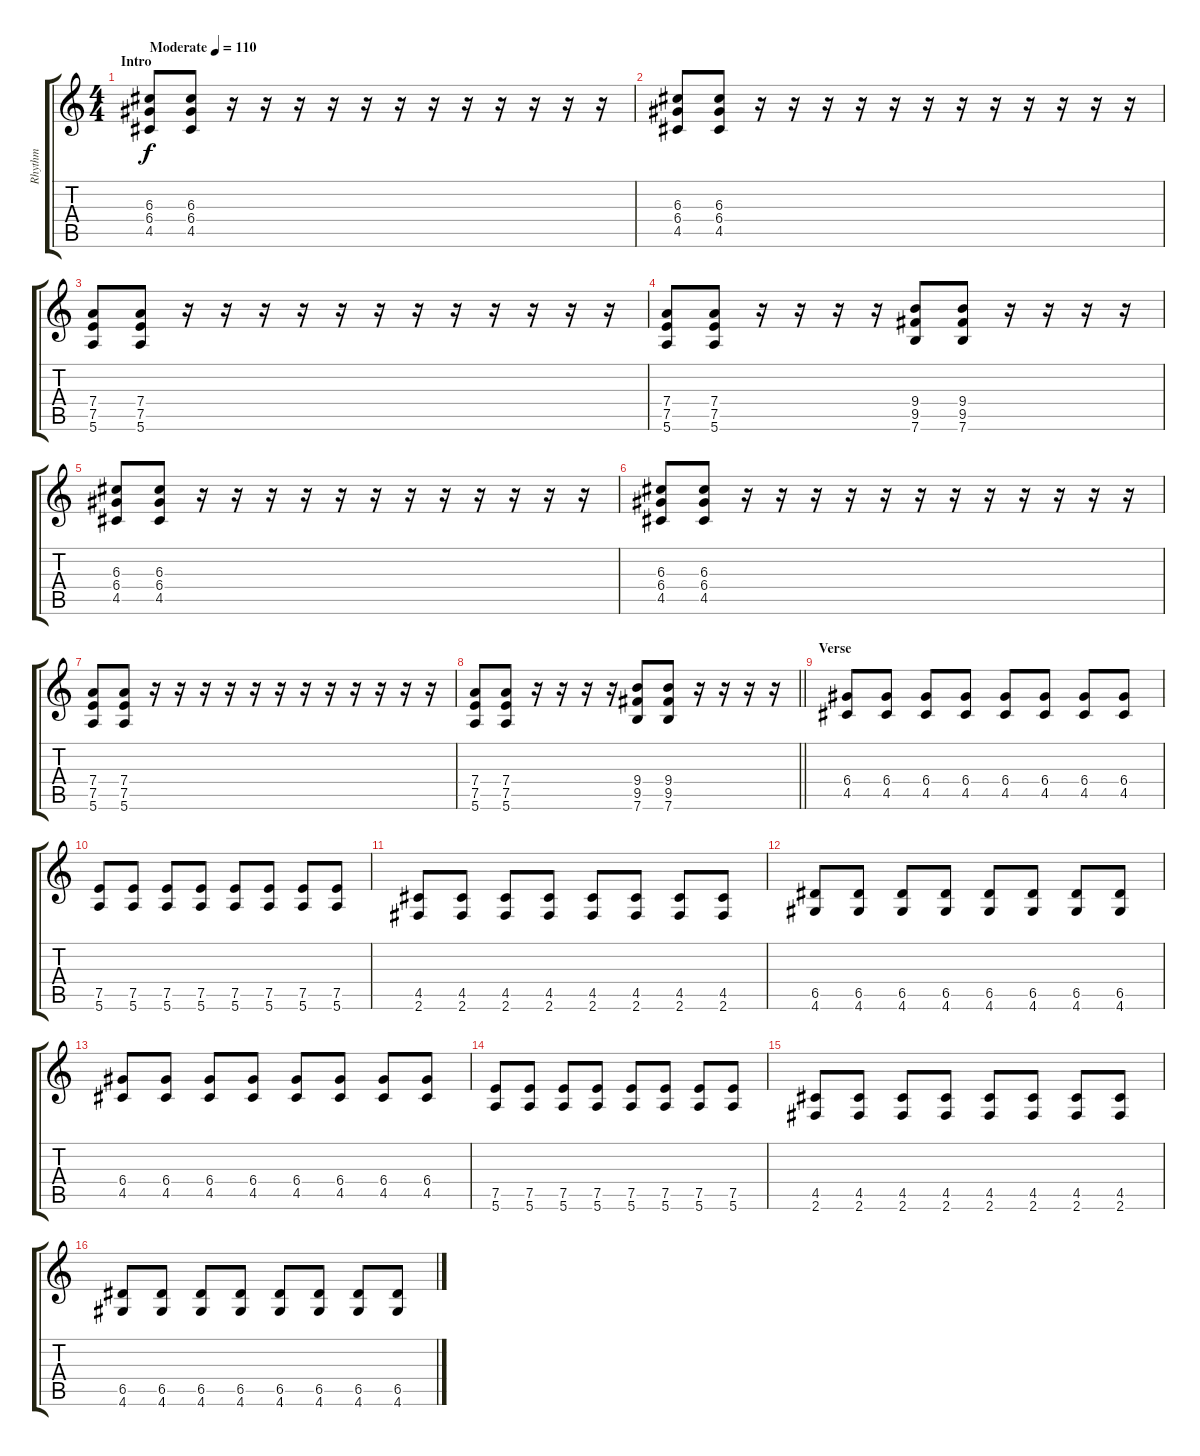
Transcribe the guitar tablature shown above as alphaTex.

\track ("Rhythm" "Rhythm") {instrument distortionguitar}
\staff {score tabs}
\tuning (E4 B3 G3 D3 A2 E2) {hide}
\ts (4 4)
\section ("" "Intro")
\tempo (110 "Moderate")
\clef g2
\ks c
(6.3 6.4 4.5).8{dy f instrument distortionguitar} (6.3 6.4 4.5).8 r.16 r.16 r.16 r.16 r.16 r.16 r.16 r.16 r.16 r.16 r.16 r.16 |
(6.3 6.4 4.5).8 (6.3 6.4 4.5).8 r.16 r.16 r.16 r.16 r.16 r.16 r.16 r.16 r.16 r.16 r.16 r.16 |
(7.4 7.5 5.6).8 (7.4 7.5 5.6).8 r.16 r.16 r.16 r.16 r.16 r.16 r.16 r.16 r.16 r.16 r.16 r.16 |
(7.4 7.5 5.6).8 (7.4 7.5 5.6).8 r.16 r.16 r.16 r.16 (9.4 9.5 7.6).8 (9.4 9.5 7.6).8 r.16 r.16 r.16 r.16 |
(6.3 6.4 4.5).8 (6.3 6.4 4.5).8 r.16 r.16 r.16 r.16 r.16 r.16 r.16 r.16 r.16 r.16 r.16 r.16 |
(6.3 6.4 4.5).8 (6.3 6.4 4.5).8 r.16 r.16 r.16 r.16 r.16 r.16 r.16 r.16 r.16 r.16 r.16 r.16 |
(7.4 7.5 5.6).8 (7.4 7.5 5.6).8 r.16 r.16 r.16 r.16 r.16 r.16 r.16 r.16 r.16 r.16 r.16 r.16 |
\barLineRight lightlight
(7.4 7.5 5.6).8 (7.4 7.5 5.6).8 r.16 r.16 r.16 r.16 (9.4 9.5 7.6).8 (9.4 9.5 7.6).8 r.16 r.16 r.16 r.16 |
\section ("" "Verse")
(6.4 4.5).8 (6.4 4.5).8 (6.4 4.5).8 (6.4 4.5).8 (6.4 4.5).8 (6.4 4.5).8 (6.4 4.5).8 (6.4 4.5).8 |
(7.5 5.6).8 (7.5 5.6).8 (7.5 5.6).8 (7.5 5.6).8 (7.5 5.6).8 (7.5 5.6).8 (7.5 5.6).8 (7.5 5.6).8 |
(4.5 2.6).8 (4.5 2.6).8 (4.5 2.6).8 (4.5 2.6).8 (4.5 2.6).8 (4.5 2.6).8 (4.5 2.6).8 (4.5 2.6).8 |
(6.5 4.6).8 (6.5 4.6).8 (6.5 4.6).8 (6.5 4.6).8 (6.5 4.6).8 (6.5 4.6).8 (6.5 4.6).8 (6.5 4.6).8 |
(6.4 4.5).8 (6.4 4.5).8 (6.4 4.5).8 (6.4 4.5).8 (6.4 4.5).8 (6.4 4.5).8 (6.4 4.5).8 (6.4 4.5).8 |
(7.5 5.6).8 (7.5 5.6).8 (7.5 5.6).8 (7.5 5.6).8 (7.5 5.6).8 (7.5 5.6).8 (7.5 5.6).8 (7.5 5.6).8 |
(4.5 2.6).8 (4.5 2.6).8 (4.5 2.6).8 (4.5 2.6).8 (4.5 2.6).8 (4.5 2.6).8 (4.5 2.6).8 (4.5 2.6).8 |
(6.5 4.6).8 (6.5 4.6).8 (6.5 4.6).8 (6.5 4.6).8 (6.5 4.6).8 (6.5 4.6).8 (6.5 4.6).8 (6.5 4.6).8
